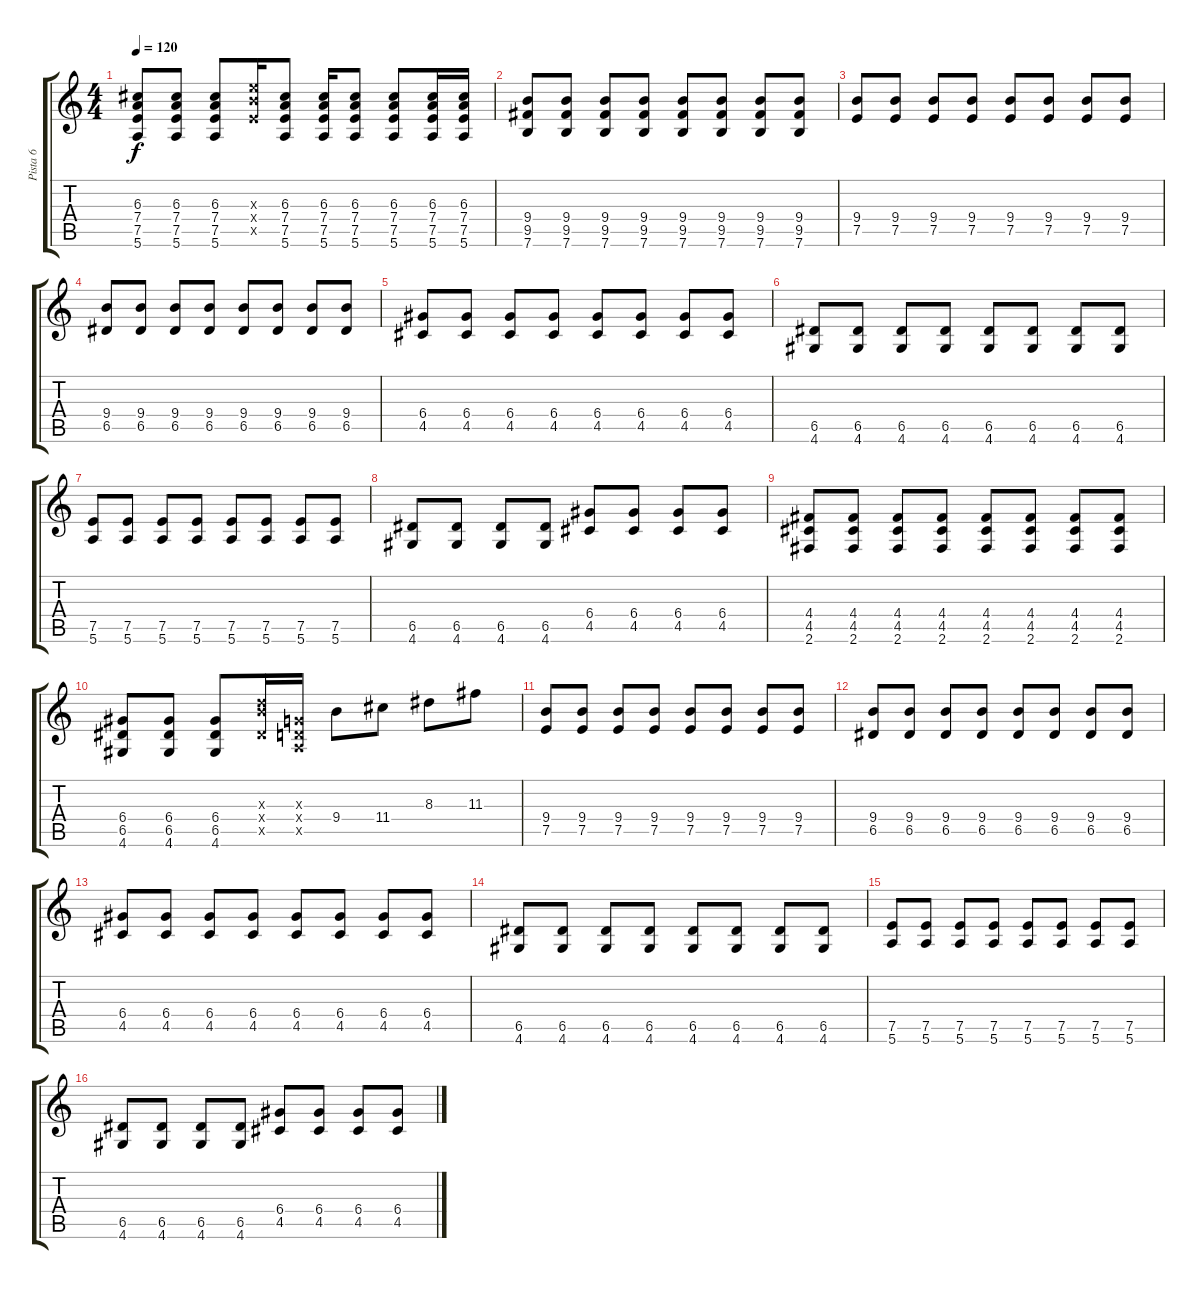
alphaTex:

\track ("Pista 6" "Pista 6") {instrument distortionguitar}
\staff {score tabs}
\tuning (E4 B3 G3 D3 A2 E2) {hide}
\ts (4 4)
\tempo 120
\clef g2
\ks c
(6.3 7.4 7.5 5.6).8{dy f} (6.3 7.4 7.5 5.6).8 (6.3 7.4 7.5 5.6).8 (9.3{x} 9.4{x} 7.5{x}).16 (6.3 7.4 7.5 5.6).8 (6.3 7.4 7.5 5.6).16 (6.3 7.4 7.5 5.6).8 (6.3 7.4 7.5 5.6).8 (6.3 7.4 7.5 5.6).16 (6.3 7.4 7.5 5.6).16 |
(9.4 9.5 7.6).8 (9.4 9.5 7.6).8 (9.4 9.5 7.6).8 (9.4 9.5 7.6).8 (9.4 9.5 7.6).8 (9.4 9.5 7.6).8 (9.4 9.5 7.6).8 (9.4 9.5 7.6).8 |
(9.4 7.5).8 (9.4 7.5).8 (9.4 7.5).8 (9.4 7.5).8 (9.4 7.5).8 (9.4 7.5).8 (9.4 7.5).8 (9.4 7.5).8 |
(9.4 6.5).8 (9.4 6.5).8 (9.4 6.5).8 (9.4 6.5).8 (9.4 6.5).8 (9.4 6.5).8 (9.4 6.5).8 (9.4 6.5).8 |
(6.4 4.5).8 (6.4 4.5).8 (6.4 4.5).8 (6.4 4.5).8 (6.4 4.5).8 (6.4 4.5).8 (6.4 4.5).8 (6.4 4.5).8 |
(6.5 4.6).8 (6.5 4.6).8 (6.5 4.6).8 (6.5 4.6).8 (6.5 4.6).8 (6.5 4.6).8 (6.5 4.6).8 (6.5 4.6).8 |
(7.5 5.6).8 (7.5 5.6).8 (7.5 5.6).8 (7.5 5.6).8 (7.5 5.6).8 (7.5 5.6).8 (7.5 5.6).8 (7.5 5.6).8 |
(6.5 4.6).8 (6.5 4.6).8 (6.5 4.6).8 (6.5 4.6).8 (6.4 4.5).8 (6.4 4.5).8 (6.4 4.5).8 (6.4 4.5).8 |
(4.4 4.5 2.6).8 (4.4 4.5 2.6).8 (4.4 4.5 2.6).8 (4.4 4.5 2.6).8 (4.4 4.5 2.6).8 (4.4 4.5 2.6).8 (4.4 4.5 2.6).8 (4.4 4.5 2.6).8 |
(6.4 6.5 4.6).8 (6.4 6.5 4.6).8 (6.4 6.5 4.6).8 (7.3{x} 9.4{x} 6.5{x}).16 (0.3{x} 0.4{x} 0.5{x}).16 9.4.8 11.4.8 8.3.8 11.3.8 |
(9.4 7.5).8 (9.4 7.5).8 (9.4 7.5).8 (9.4 7.5).8 (9.4 7.5).8 (9.4 7.5).8 (9.4 7.5).8 (9.4 7.5).8 |
(9.4 6.5).8 (9.4 6.5).8 (9.4 6.5).8 (9.4 6.5).8 (9.4 6.5).8 (9.4 6.5).8 (9.4 6.5).8 (9.4 6.5).8 |
(6.4 4.5).8 (6.4 4.5).8 (6.4 4.5).8 (6.4 4.5).8 (6.4 4.5).8 (6.4 4.5).8 (6.4 4.5).8 (6.4 4.5).8 |
(6.5 4.6).8 (6.5 4.6).8 (6.5 4.6).8 (6.5 4.6).8 (6.5 4.6).8 (6.5 4.6).8 (6.5 4.6).8 (6.5 4.6).8 |
(7.5 5.6).8 (7.5 5.6).8 (7.5 5.6).8 (7.5 5.6).8 (7.5 5.6).8 (7.5 5.6).8 (7.5 5.6).8 (7.5 5.6).8 |
(6.5 4.6).8 (6.5 4.6).8 (6.5 4.6).8 (6.5 4.6).8 (6.4 4.5).8 (6.4 4.5).8 (6.4 4.5).8 (6.4 4.5).8
